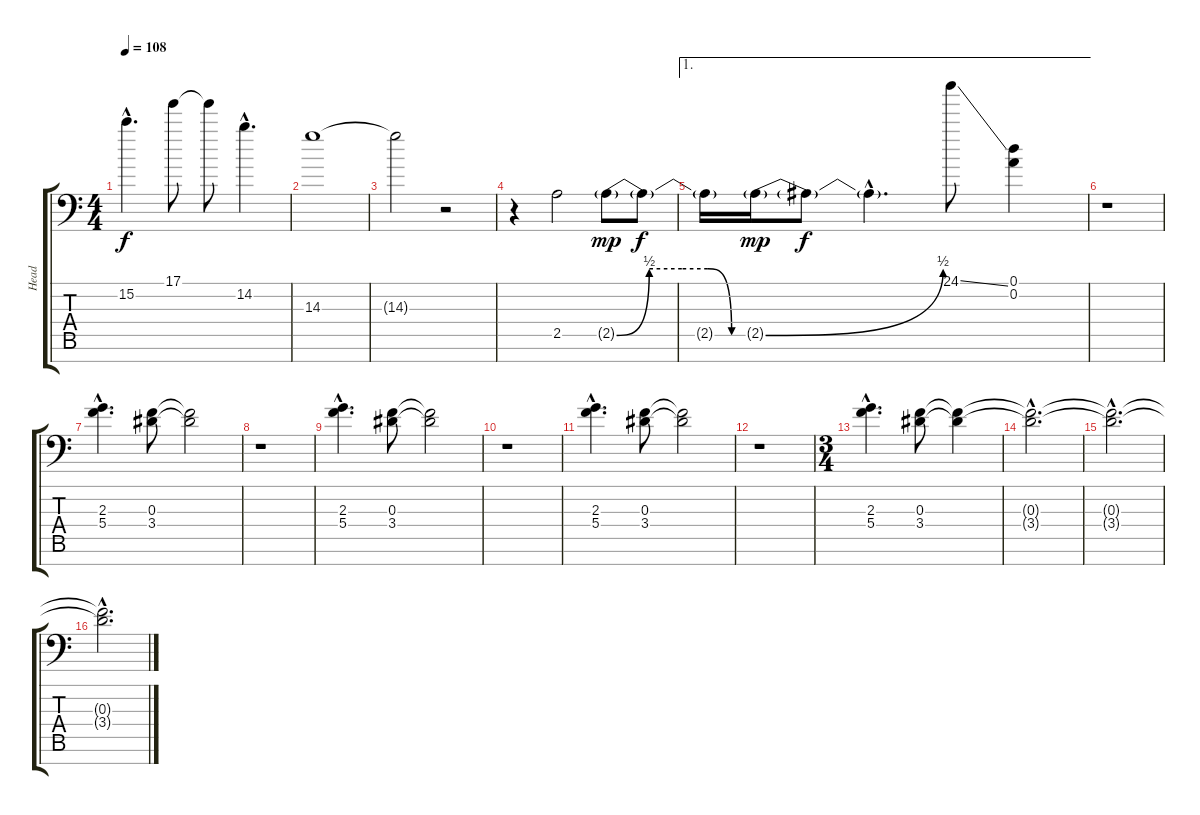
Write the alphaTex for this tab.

\track ("Head" "Head") {instrument distortionguitar}
\staff {score tabs}
\tuning (D4 A3 F3 C3 G2 D2 A1) {hide}
\ts (4 4)
\tempo 108
\clef f4
\ks c
15.2{hac t}.4{d dy f} 17.1.8 17.1{t}.8 14.2{hac}.4{d} |
14.3.1 |
14.3{t}.2 r.2 |
r.4 2.5.2 2.5{be (custom 0 0 15 2 30 2 42 2 53 0 60 0) g}.8{dy mp} 2.5{t}.8{dy f} |
\ae 1
2.5{t}.16 2.5{be (bend 0 0 60 2) g}.16{dy mp} 2.5{t}.8{dy f} 2.5{hac t}.4{d} 24.1{ss}.8 (0.1 0.2).4 |
r.1 |
(2.3{hac} 5.4{hac}).4{d} (0.3 3.4).8 (0.3{t} 3.4{t}).2 |
r.1 |
(2.3{hac} 5.4{hac}).4{d} (0.3 3.4).8 (0.3{t} 3.4{t}).2 |
r.1 |
(2.3{hac} 5.4{hac}).4{d} (0.3 3.4).8 (0.3{t} 3.4{t}).2 |
r.1 |
\ts (3 4)
(2.3{hac} 5.4{hac}).4{d} (0.3 3.4).8 (0.3{t} 3.4{t}).4 |
(0.3{hac t} 3.4{hac t}).2{d} |
(0.3{hac t} 3.4{hac t}).2{d} |
(0.3{hac t} 3.4{hac t}).2{d}
